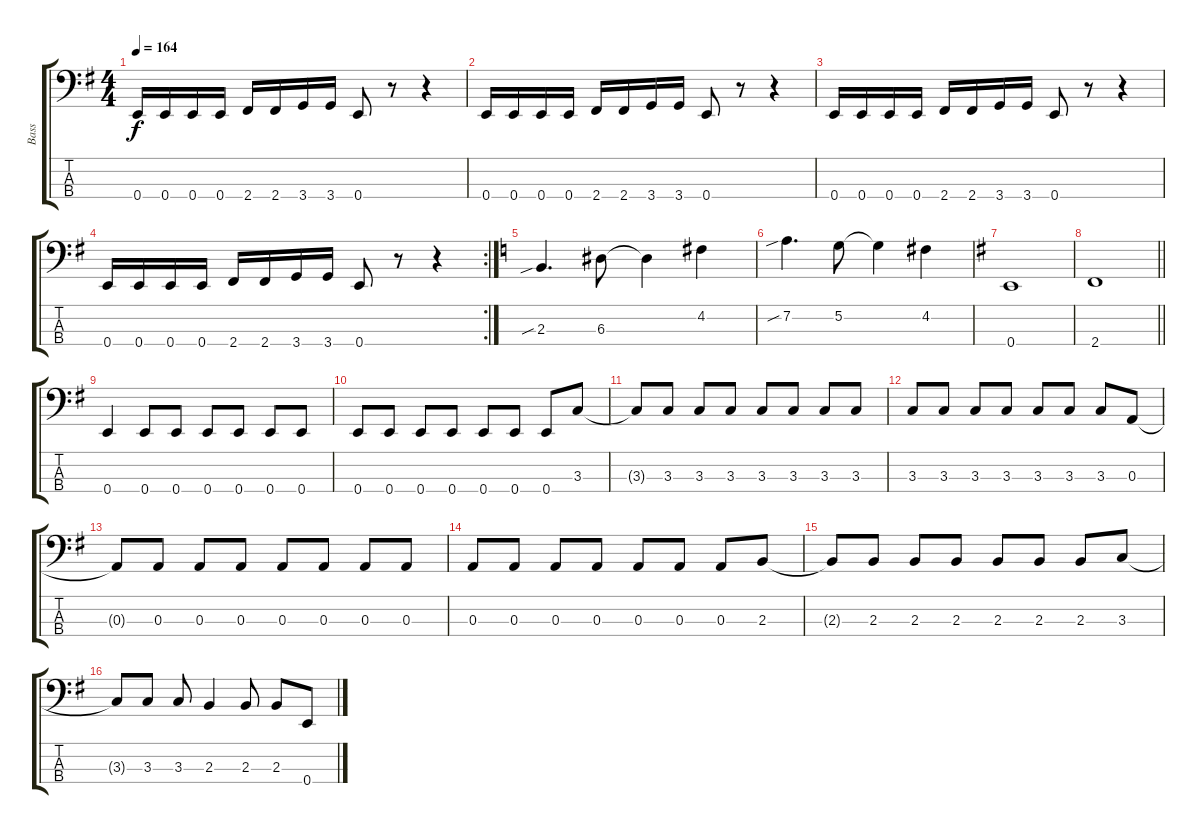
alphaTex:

\track ("Bass" "Bass") {instrument electricbasspick}
\staff {score tabs}
\tuning (G2 D2 A1 E1) {hide}
\ts (4 4)
\tempo 164
\clef f4
\ks g
0.4.16{dy f} 0.4.16 0.4.16 0.4.16 2.4.16 2.4.16 3.4.16 3.4.16 0.4.8 r.8 r.4 |
0.4.16 0.4.16 0.4.16 0.4.16 2.4.16 2.4.16 3.4.16 3.4.16 0.4.8 r.8 r.4 |
0.4.16 0.4.16 0.4.16 0.4.16 2.4.16 2.4.16 3.4.16 3.4.16 0.4.8 r.8 r.4 |
\rc 2
0.4.16 0.4.16 0.4.16 0.4.16 2.4.16 2.4.16 3.4.16 3.4.16 0.4.8 r.8 r.4 |
\ks c
2.3{sib}.4{d} 6.3.8 6.3{t}.4 4.2.4 |
7.2{sib}.4{d} 5.2.8 5.2{t}.4 4.2.4 |
\ks g
0.4.1 |
\barLineRight lightlight
2.4.1 |
0.4.4 0.4.8 0.4.8 0.4.8 0.4.8 0.4.8 0.4.8 |
0.4.8 0.4.8 0.4.8 0.4.8 0.4.8 0.4.8 0.4.8 3.3.8 |
3.3{t}.8 3.3.8 3.3.8 3.3.8 3.3.8 3.3.8 3.3.8 3.3.8 |
3.3.8 3.3.8 3.3.8 3.3.8 3.3.8 3.3.8 3.3.8 0.3.8 |
0.3{t}.8 0.3.8 0.3.8 0.3.8 0.3.8 0.3.8 0.3.8 0.3.8 |
0.3.8 0.3.8 0.3.8 0.3.8 0.3.8 0.3.8 0.3.8 2.3.8 |
2.3{t}.8 2.3.8 2.3.8 2.3.8 2.3.8 2.3.8 2.3.8 3.3.8 |
3.3{t}.8 3.3.8 3.3.8 2.3.4 2.3.8 2.3.8 0.4.8
